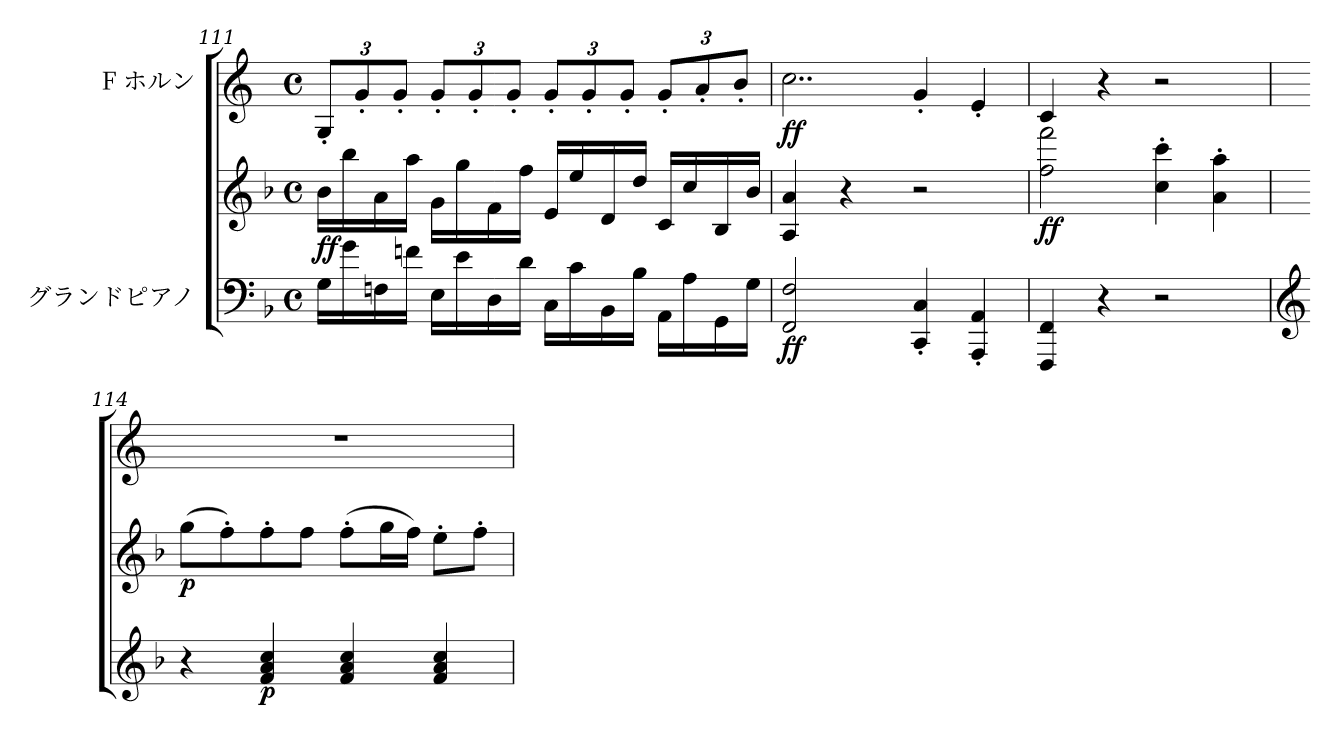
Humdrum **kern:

**kern	**kern	**dynam	**kern	**dynam
*part2	*part2	*part2	*part1	*part1
*staff3	*staff2	*staff2/3	*staff1	*staff1
*I"グランドピアノ	*	*	*I"F ホルン	*
*clefF4	*clefG2	*	*clefG2	*
*	*	*	*ITrd4c7	*
*k[b-]	*k[b-]	*	*k[b-]	*
*M4/4	*M4/4	*	*M4/4	*
*met(c)	*met(c)	*	*met(c)	*
*	*	*	*Xbrackettup	*
=111	=111	=111	=111	=111
!	!	!LO:DY:b	!	!
16G\LL	16b-\LL	ff	12C'/L	.
16g\	16bb-\	.	.	.
.	.	.	12c'/	.
16Fn\	16a\	.	.	.
.	.	.	12c'/J	.
16fn\JJ	16aa\JJ	.	.	.
16E\LL	16g\LL	.	12c'/L	.
16e\	16gg\	.	.	.
.	.	.	12c'/	.
16D\	16f\	.	.	.
.	.	.	12c'/J	.
16d\JJ	16ff\JJ	.	.	.
16C\LL	16e/LL	.	12c'/L	.
16c\	16ee/	.	.	.
.	.	.	12c'/	.
16BB-\	16d/	.	.	.
.	.	.	12c'/J	.
16B-\JJ	16dd/JJ	.	.	.
16AA\LL	16c/LL	.	12c'/L	.
16A\	16cc/	.	.	.
.	.	.	12d'/	.
16GG\	16B-/	.	.	.
.	.	.	12e'/J	.
16G\JJ	16b-/JJ	.	.	.
!!LO:LB:g=z
=112	=112	=112	=112	=112
!	!	!LO:DY:b=2	!LO:N:head=open	!LO:DY:b
2FF/ 2F/	4A/ 4a/	ff	4..f\	ff
.	4r	.	.	.
.	.	.	16ryy	.
4CC/' 4C/'	2r	.	4c'/	.
4AAA/' 4AA/'	.	.	4A'/	.
=113	=113	=113	=113	=113
!	!	!LO:DY:b	!	!
4FFF/ 4FF/	2ff\ 2fff\	ff	4F/	.
4r	.	.	4r	.
2r	4cc\' 4ccc\'	.	2r	.
.	4a\' 4aa\'	.	.	.
=114	=114	=114	=114	=114
*clefG2	*	*	*	*
!	!	!LO:DY:b	!	!
4r	(>8gg\L	p	1r	.
.	8ff'\)	.	.	.
!	!	!LO:DY:b=2	!	!
4f/ 4a/ 4cc/	8ff'\	p	.	.
.	8ff\J	.	.	.
4f/ 4a/ 4cc/	(>8ff'\L	.	.	.
.	16gg\L	.	.	.
.	16ff\JJ)	.	.	.
4f/ 4a/ 4cc/	8ee'\L	.	.	.
.	8ff'\J	.	.	.
=	=	=	=	=
*-	*-	*-	*-	*-
